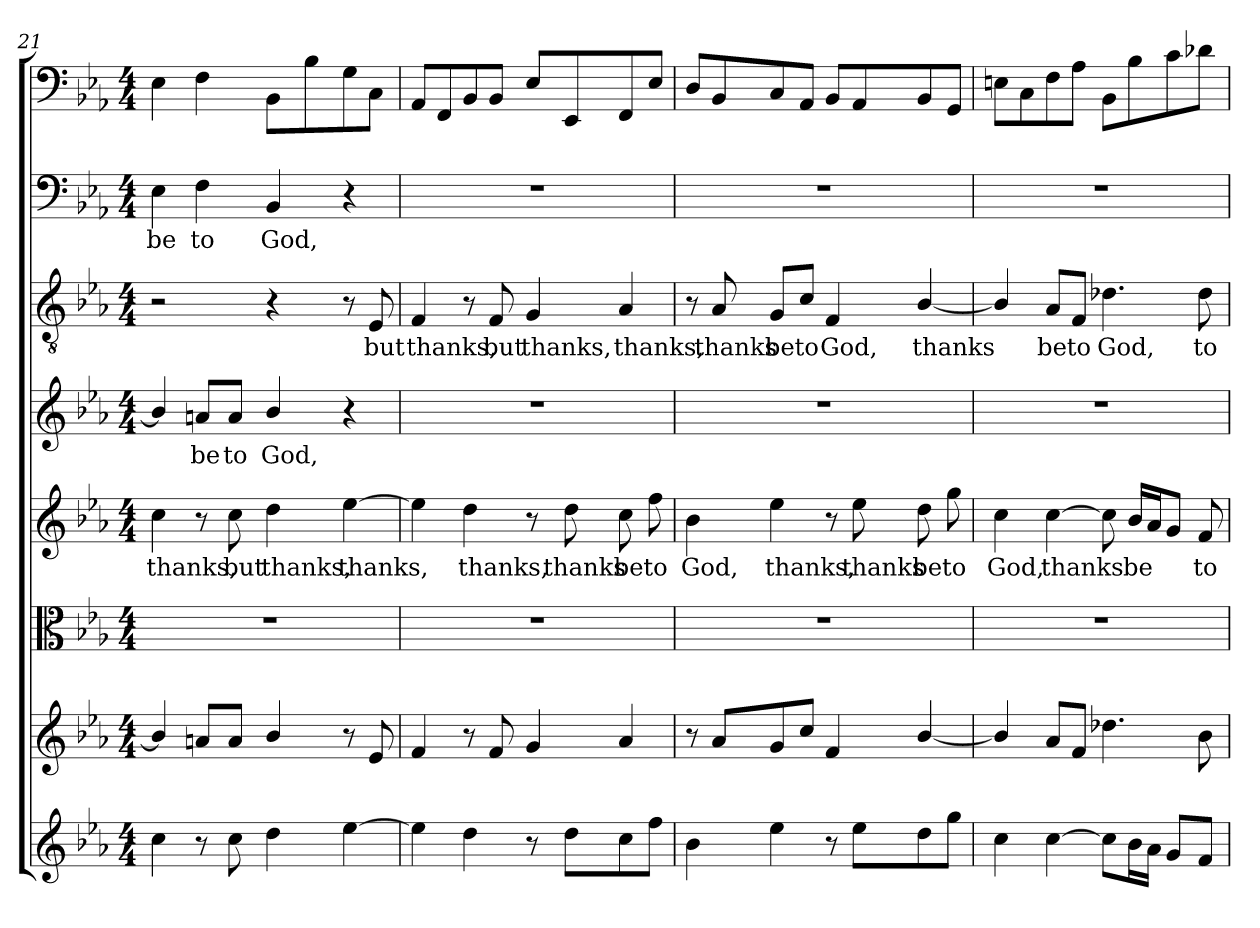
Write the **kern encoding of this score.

**kern	**kern	**kern	**kern	**text	**kern	**text	**kern	**text	**kern	**text	**kern
*part8	*part7	*part6	*part5	*part5	*part4	*part4	*part3	*part3	*part2	*part2	*part1
*staff8	*staff7	*staff6	*staff5	*staff5	*staff4	*staff4	*staff3	*staff3	*staff2	*staff2	*staff1
*clefG2	*clefG2	*clefC3	*clefG2	*	*clefG2	*	*clefGv2	*	*clefF4	*	*clefF4
*k[b-e-a-]	*k[b-e-a-]	*k[b-e-a-]	*k[b-e-a-]	*	*k[b-e-a-]	*	*k[b-e-a-]	*	*k[b-e-a-]	*	*k[b-e-a-]
*E-:	*E-:	*E-:	*E-:	*	*E-:	*	*E-:	*	*E-:	*	*E-:
*M4/4	*M4/4	*M4/4	*M4/4	*	*M4/4	*	*M4/4	*	*M4/4	*	*M4/4
=21	=21	=21	=21	=21	=21	=21	=21	=21	=21	=21	=21
4cc\	4b-/]	1r	4cc\	thanks,	4b-/]	.	2r	.	4E-\	be	4E-\
8r	8an/L	.	8r	.	8an/L	be	.	.	4F\	to	4F\
8cc\	8a/J	.	8cc\	but	8a/J	to	.	.	.	.	.
4dd\	4b-/	.	4dd\	thanks,	4b-/	God,	4r	.	4BB-/	God,	8BB-\L
.	.	.	.	.	.	.	.	.	.	.	8B-\
[4ee-\	8r	.	[4ee-\	thanks,	4r	.	8r	.	4r	.	8G\
.	8e-/	.	.	.	.	.	8E-/	but	.	.	8C\J
=22	=22	=22	=22	=22	=22	=22	=22	=22	=22	=22	=22
4ee-\]	4f/	1r	4ee-\]	.	1r	.	4F/	thanks,	1r	.	8AA-/L
.	.	.	.	.	.	.	.	.	.	.	8FF/
4dd\	8r	.	4dd\	thanks,	.	.	8r	.	.	.	8BB-/
.	8f/	.	.	.	.	.	8F/	but	.	.	8BB-/J
8r	4g/	.	8r	.	.	.	4G/	thanks,	.	.	8E-/L
8dd\L	.	.	8dd\	thanks	.	.	.	.	.	.	8EE-/
8cc\	4a-/	.	8cc\	be	.	.	4A-/	thanks,	.	.	8FF/
8ff\J	.	.	8ff\	to	.	.	.	.	.	.	8E-/J
=23	=23	=23	=23	=23	=23	=23	=23	=23	=23	=23	=23
4b-\	8r	1r	4b-\	God,	1r	.	8r	.	1r	.	8D/L
.	8a-/L	.	.	.	.	.	8A-/	thanks	.	.	8BB-/
4ee-\	8g/	.	4ee-\	thanks,	.	.	8G/L	be	.	.	8C/
.	8cc/J	.	.	.	.	.	8c/J	to	.	.	8AA-/J
8r	4f/	.	8r	.	.	.	4F/	God,	.	.	8BB-/L
8ee-\L	.	.	8ee-\	thanks	.	.	.	.	.	.	8AA-/
8dd\	[4b-/	.	8dd\	be	.	.	[4B-/	thanks	.	.	8BB-/
8gg\J	.	.	8gg\	to	.	.	.	.	.	.	8GG/J
=24	=24	=24	=24	=24	=24	=24	=24	=24	=24	=24	=24
4cc\	4b-/]	1r	4cc\	God,	1r	.	4B-/]	.	1r	.	8En\L
.	.	.	.	.	.	.	.	.	.	.	8C\
[4cc\	8a-/L	.	[4cc\	thanks	.	.	8A-/L	be	.	.	8F\
.	8f/J	.	.	.	.	.	8F/J	to	.	.	8A-\J
8cc\L]	4.dd-X\	.	8cc\]	.	.	.	4.d-X\	God,	.	.	8BB-\L
16b-\L	.	.	16b-/LL	be	.	.	.	.	.	.	8B-\
16a-\JJ	.	.	16a-/J	.	.	.	.	.	.	.	.
8g/L	.	.	8g/J	.	.	.	.	.	.	.	8c\
8f/J	8b-\	.	8f/	to	.	.	8d-\	to	.	.	8d-X\J
=	=	=	=	=	=	=	=	=	=	=	=
*-	*-	*-	*-	*-	*-	*-	*-	*-	*-	*-	*-
